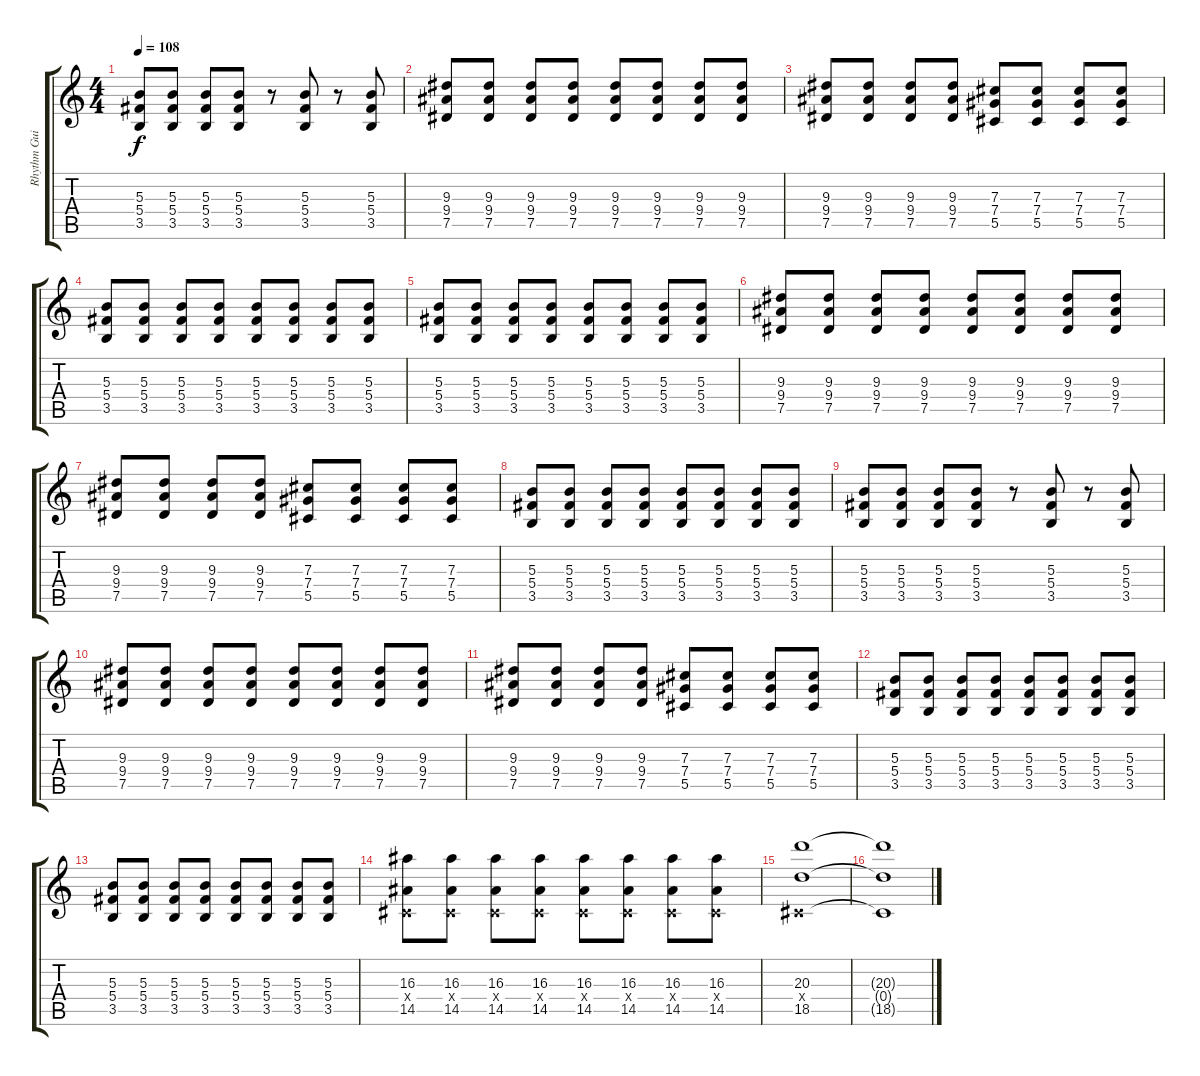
\track ("Rhythm Guitar" "Rhythm Gui") {instrument distortionguitar}
\staff {score tabs}
\tuning (Eb4 Bb3 Gb3 Db3 Ab2 Eb2) {hide}
\ts (4 4)
\tempo 108
\clef g2
\ks c
(5.3 5.4 3.5).8{dy f} (5.3 5.4 3.5).8 (5.3 5.4 3.5).8 (5.3 5.4 3.5).8 r.8 (5.3 5.4 3.5).8 r.8 (5.3 5.4 3.5).8 |
(9.3 9.4 7.5).8{volume 16} (9.3 9.4 7.5).8 (9.3 9.4 7.5).8 (9.3 9.4 7.5).8 (9.3 9.4 7.5).8 (9.3 9.4 7.5).8 (9.3 9.4 7.5).8 (9.3 9.4 7.5).8 |
(9.3 9.4 7.5).8 (9.3 9.4 7.5).8 (9.3 9.4 7.5).8 (9.3 9.4 7.5).8 (7.3 7.4 5.5).8 (7.3 7.4 5.5).8 (7.3 7.4 5.5).8 (7.3 7.4 5.5).8 |
(5.3 5.4 3.5).8 (5.3 5.4 3.5).8 (5.3 5.4 3.5).8 (5.3 5.4 3.5).8 (5.3 5.4 3.5).8 (5.3 5.4 3.5).8 (5.3 5.4 3.5).8 (5.3 5.4 3.5).8 |
(5.3 5.4 3.5).8 (5.3 5.4 3.5).8 (5.3 5.4 3.5).8 (5.3 5.4 3.5).8 (5.3 5.4 3.5).8 (5.3 5.4 3.5).8 (5.3 5.4 3.5).8 (5.3 5.4 3.5).8 |
(9.3 9.4 7.5).8{volume 16} (9.3 9.4 7.5).8 (9.3 9.4 7.5).8 (9.3 9.4 7.5).8 (9.3 9.4 7.5).8 (9.3 9.4 7.5).8 (9.3 9.4 7.5).8 (9.3 9.4 7.5).8 |
(9.3 9.4 7.5).8 (9.3 9.4 7.5).8 (9.3 9.4 7.5).8 (9.3 9.4 7.5).8 (7.3 7.4 5.5).8 (7.3 7.4 5.5).8 (7.3 7.4 5.5).8 (7.3 7.4 5.5).8 |
(5.3 5.4 3.5).8 (5.3 5.4 3.5).8 (5.3 5.4 3.5).8 (5.3 5.4 3.5).8 (5.3 5.4 3.5).8 (5.3 5.4 3.5).8 (5.3 5.4 3.5).8 (5.3 5.4 3.5).8 |
(5.3 5.4 3.5).8 (5.3 5.4 3.5).8 (5.3 5.4 3.5).8 (5.3 5.4 3.5).8 r.8 (5.3 5.4 3.5).8 r.8 (5.3 5.4 3.5).8 |
(9.3 9.4 7.5).8{volume 16} (9.3 9.4 7.5).8 (9.3 9.4 7.5).8 (9.3 9.4 7.5).8 (9.3 9.4 7.5).8 (9.3 9.4 7.5).8 (9.3 9.4 7.5).8 (9.3 9.4 7.5).8 |
(9.3 9.4 7.5).8 (9.3 9.4 7.5).8 (9.3 9.4 7.5).8 (9.3 9.4 7.5).8 (7.3 7.4 5.5).8 (7.3 7.4 5.5).8 (7.3 7.4 5.5).8 (7.3 7.4 5.5).8 |
(5.3 5.4 3.5).8 (5.3 5.4 3.5).8 (5.3 5.4 3.5).8 (5.3 5.4 3.5).8 (5.3 5.4 3.5).8 (5.3 5.4 3.5).8 (5.3 5.4 3.5).8 (5.3 5.4 3.5).8 |
(5.3 5.4 3.5).8 (5.3 5.4 3.5).8 (5.3 5.4 3.5).8 (5.3 5.4 3.5).8 (5.3 5.4 3.5).8 (5.3 5.4 3.5).8 (5.3 5.4 3.5).8 (5.3 5.4 3.5).8 |
(16.3 0.4{x} 14.5).8 (16.3 0.4{x} 14.5).8 (16.3 0.4{x} 14.5).8 (16.3 0.4{x} 14.5).8 (16.3 0.4{x} 14.5).8 (16.3 0.4{x} 14.5).8 (16.3 0.4{x} 14.5).8 (16.3 0.4{x} 14.5).8 |
(20.3 0.4{x} 18.5).1 |
(20.3{t} 0.4{t} 18.5{t}).1
